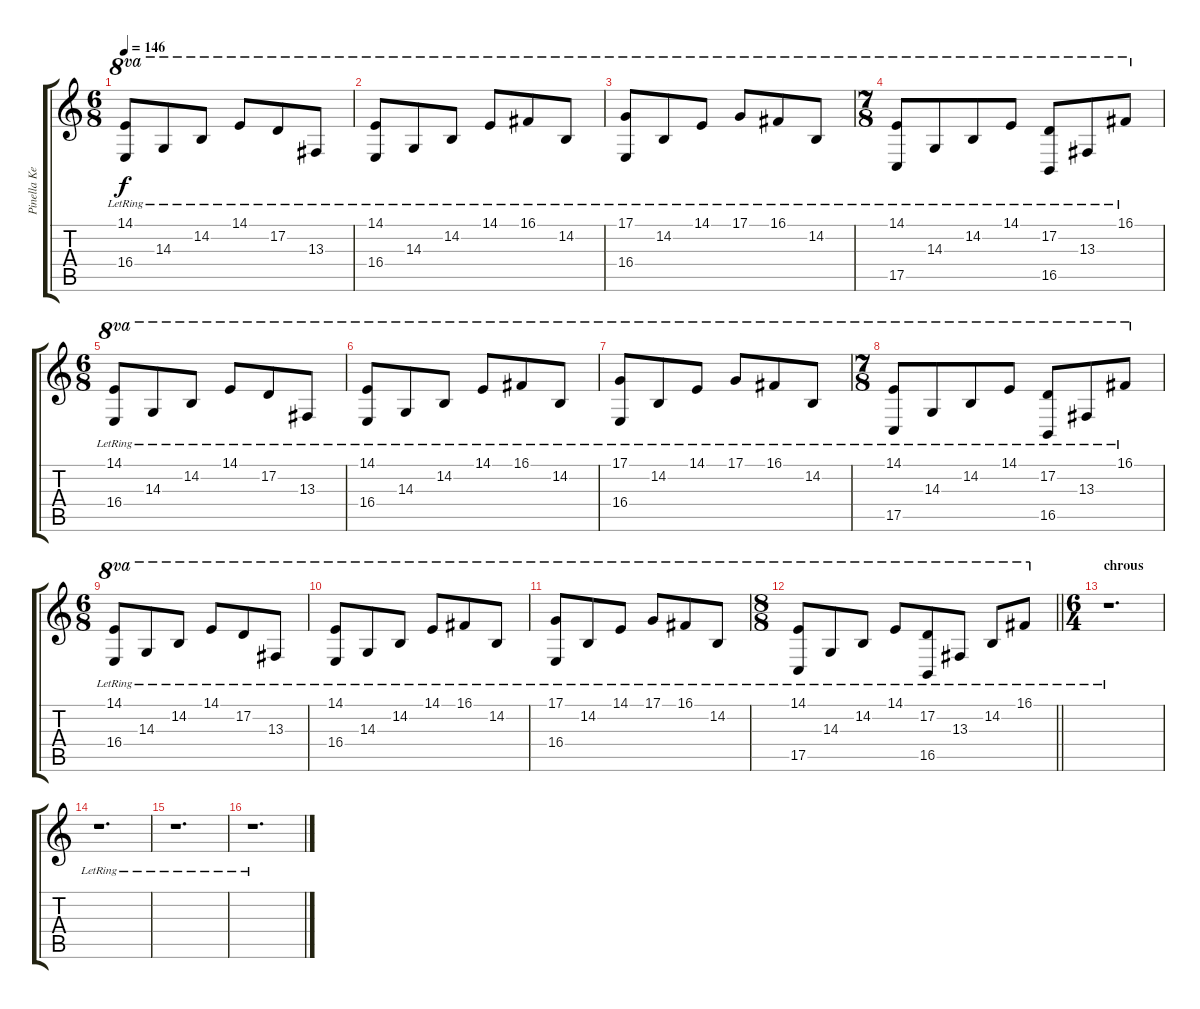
\track ("Pinella Keys" "Pinella Ke") {instrument acousticgrandpiano}
\staff {score tabs}
\tuning (D4 A3 F3 C3 G2 D2) {hide}
\ts (6 8)
\tempo 146
\clef g2
\ks c
(14.1{lr} 16.4{lr}).8{ot 8va dy f} 14.3{lr}.8{ot 8va} 14.2{lr}.8{ot 8va} 14.1{lr}.8{ot 8va} 17.2{lr}.8{ot 8va} 13.3{lr}.8{ot 8va} |
(14.1{lr} 16.4{lr}).8{ot 8va} 14.3{lr}.8{ot 8va} 14.2{lr}.8{ot 8va} 14.1{lr}.8{ot 8va} 16.1{lr}.8{ot 8va} 14.2{lr}.8{ot 8va} |
(17.1{lr} 16.4{lr}).8{ot 8va} 14.2{lr}.8{ot 8va} 14.1{lr}.8{ot 8va} 17.1{lr}.8{ot 8va} 16.1{lr}.8{ot 8va} 14.2{lr}.8{ot 8va} |
\ts (7 8)
(14.1{lr} 17.5{lr}).8{ot 8va} 14.3{lr}.8{ot 8va} 14.2{lr}.8{ot 8va} 14.1{lr}.8{ot 8va} (17.2{lr} 16.5{lr}).8{ot 8va} 13.3{lr}.8{ot 8va} 16.1{lr}.8{ot 8va} |
\ts (6 8)
(14.1{lr} 16.4{lr}).8{ot 8va} 14.3{lr}.8{ot 8va} 14.2{lr}.8{ot 8va} 14.1{lr}.8{ot 8va} 17.2{lr}.8{ot 8va} 13.3{lr}.8{ot 8va} |
(14.1{lr} 16.4{lr}).8{ot 8va} 14.3{lr}.8{ot 8va} 14.2{lr}.8{ot 8va} 14.1{lr}.8{ot 8va} 16.1{lr}.8{ot 8va} 14.2{lr}.8{ot 8va} |
(17.1{lr} 16.4{lr}).8{ot 8va} 14.2{lr}.8{ot 8va} 14.1{lr}.8{ot 8va} 17.1{lr}.8{ot 8va} 16.1{lr}.8{ot 8va} 14.2{lr}.8{ot 8va} |
\ts (7 8)
(14.1{lr} 17.5{lr}).8{ot 8va} 14.3{lr}.8{ot 8va} 14.2{lr}.8{ot 8va} 14.1{lr}.8{ot 8va} (17.2{lr} 16.5{lr}).8{ot 8va} 13.3{lr}.8{ot 8va} 16.1{lr}.8{ot 8va} |
\ts (6 8)
(14.1{lr} 16.4{lr}).8{ot 8va} 14.3{lr}.8{ot 8va} 14.2{lr}.8{ot 8va} 14.1{lr}.8{ot 8va} 17.2{lr}.8{ot 8va} 13.3{lr}.8{ot 8va} |
(14.1{lr} 16.4{lr}).8{ot 8va} 14.3{lr}.8{ot 8va} 14.2{lr}.8{ot 8va} 14.1{lr}.8{ot 8va} 16.1{lr}.8{ot 8va} 14.2{lr}.8{ot 8va} |
(17.1{lr} 16.4{lr}).8{ot 8va} 14.2{lr}.8{ot 8va} 14.1{lr}.8{ot 8va} 17.1{lr}.8{ot 8va} 16.1{lr}.8{ot 8va} 14.2{lr}.8{ot 8va} |
\ts (8 8)
\barLineRight lightlight
(14.1{lr} 17.5{lr}).8{ot 8va} 14.3{lr}.8{ot 8va} 14.2{lr}.8{ot 8va} 14.1{lr}.8{ot 8va} (17.2{lr} 16.5{lr}).8{ot 8va} 13.3{lr}.8{ot 8va} 14.2{lr}.8{ot 8va} 16.1{lr}.8{ot 8va} |
\ts (6 4)
\section ("" "chrous")
r.1{d} |
r.1{d} |
r.1{d} |
r.1{d}
